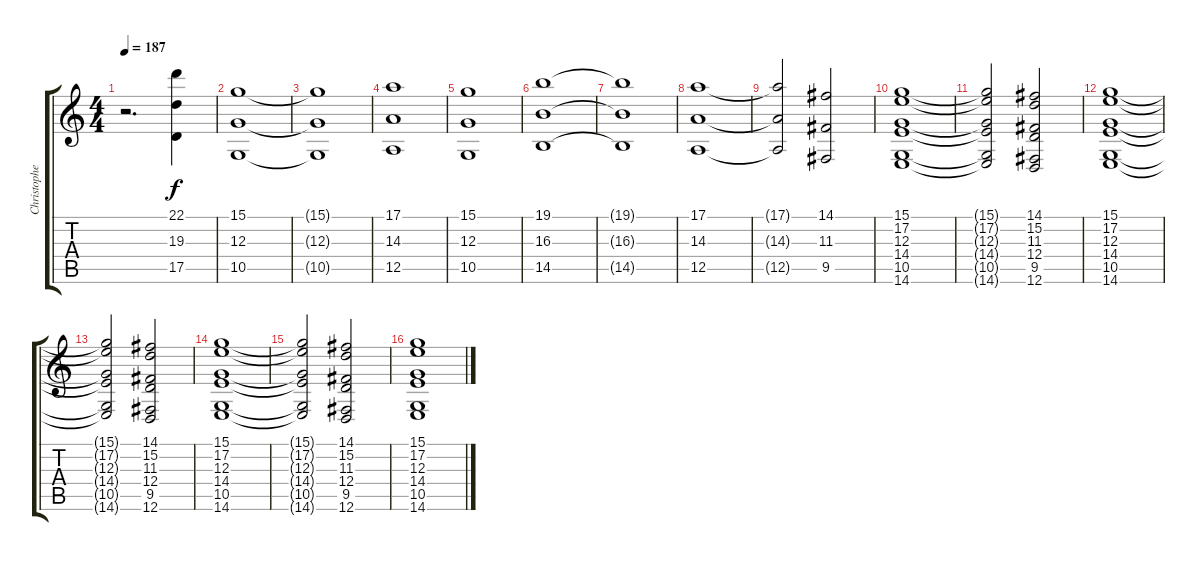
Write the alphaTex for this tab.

\track ("Christopher Dudley" "Christophe") {instrument stringensemble1}
\staff {score tabs}
\tuning (E4 B3 G3 D3 A2 D2) {hide}
\ts (4 4)
\tempo 187
\clef g2
\ks c
r.2{d dy f} (22.1 19.3 17.5).4 |
(15.1 12.3 10.5).1 |
(15.1{t} 12.3{t} 10.5{t}).1 |
(17.1 14.3 12.5).1 |
(15.1 12.3 10.5).1 |
(19.1 16.3 14.5).1 |
(19.1{t} 16.3{t} 14.5{t}).1 |
(17.1 14.3 12.5).1 |
(17.1{t} 14.3{t} 12.5{t}).2 (14.1 11.3 9.5).2 |
(15.1 17.2 12.3 14.4 10.5 14.6).1 |
(15.1{t} 17.2{t} 12.3{t} 14.4{t} 10.5{t} 14.6{t}).2 (14.1 15.2 11.3 12.4 9.5 12.6).2 |
(15.1 17.2 12.3 14.4 10.5 14.6).1 |
(15.1{t} 17.2{t} 12.3{t} 14.4{t} 10.5{t} 14.6{t}).2 (14.1 15.2 11.3 12.4 9.5 12.6).2 |
(15.1 17.2 12.3 14.4 10.5 14.6).1 |
(15.1{t} 17.2{t} 12.3{t} 14.4{t} 10.5{t} 14.6{t}).2 (14.1 15.2 11.3 12.4 9.5 12.6).2 |
(15.1 17.2 12.3 14.4 10.5 14.6).1
